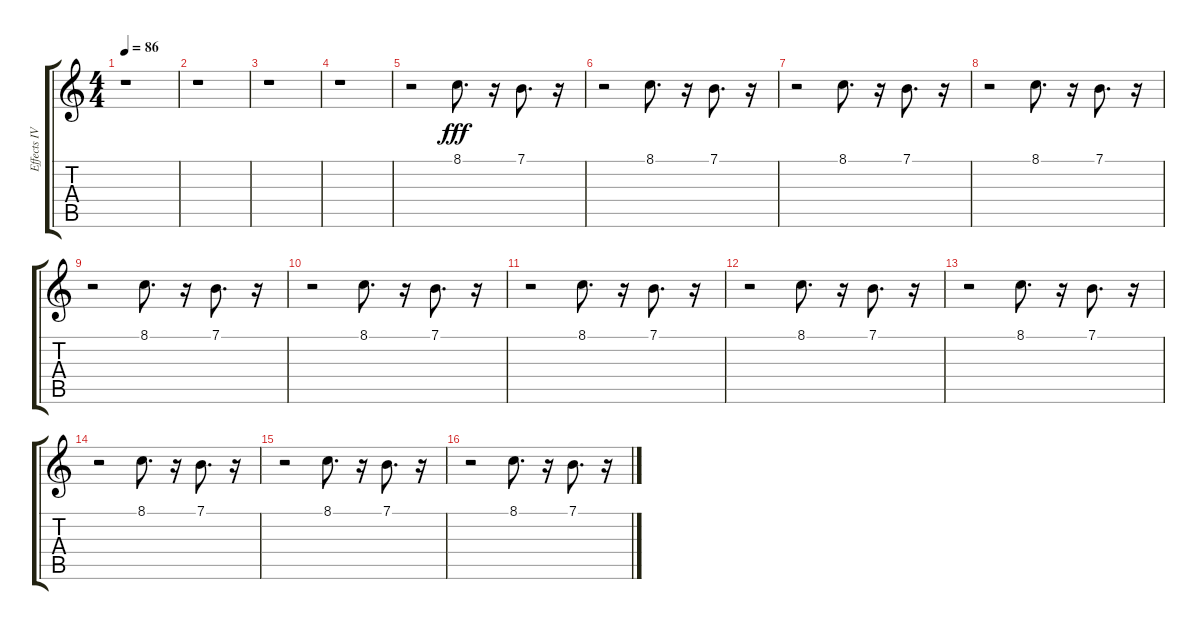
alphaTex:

\track ("Effects IV" "Effects IV") {instrument blownbottle}
\staff {score tabs}
\tuning (E4 B3 G3 D3 A2 E2) {hide}
\ts (4 4)
\tempo 86
\clef g2
\ks c
r.1{dy fff} |
r.1 |
r.1 |
r.1 |
r.2 8.1.8{d} r.16 7.1.8{d} r.16 |
r.2 8.1.8{d} r.16 7.1.8{d} r.16 |
r.2 8.1.8{d} r.16 7.1.8{d} r.16 |
r.2 8.1.8{d} r.16 7.1.8{d} r.16 |
r.2 8.1.8{d} r.16 7.1.8{d} r.16 |
r.2 8.1.8{d} r.16 7.1.8{d} r.16 |
r.2 8.1.8{d} r.16 7.1.8{d} r.16 |
r.2 8.1.8{d} r.16 7.1.8{d} r.16 |
r.2 8.1.8{d} r.16 7.1.8{d} r.16 |
r.2 8.1.8{d} r.16 7.1.8{d} r.16 |
r.2 8.1.8{d} r.16 7.1.8{d} r.16 |
r.2 8.1.8{d} r.16 7.1.8{d} r.16
